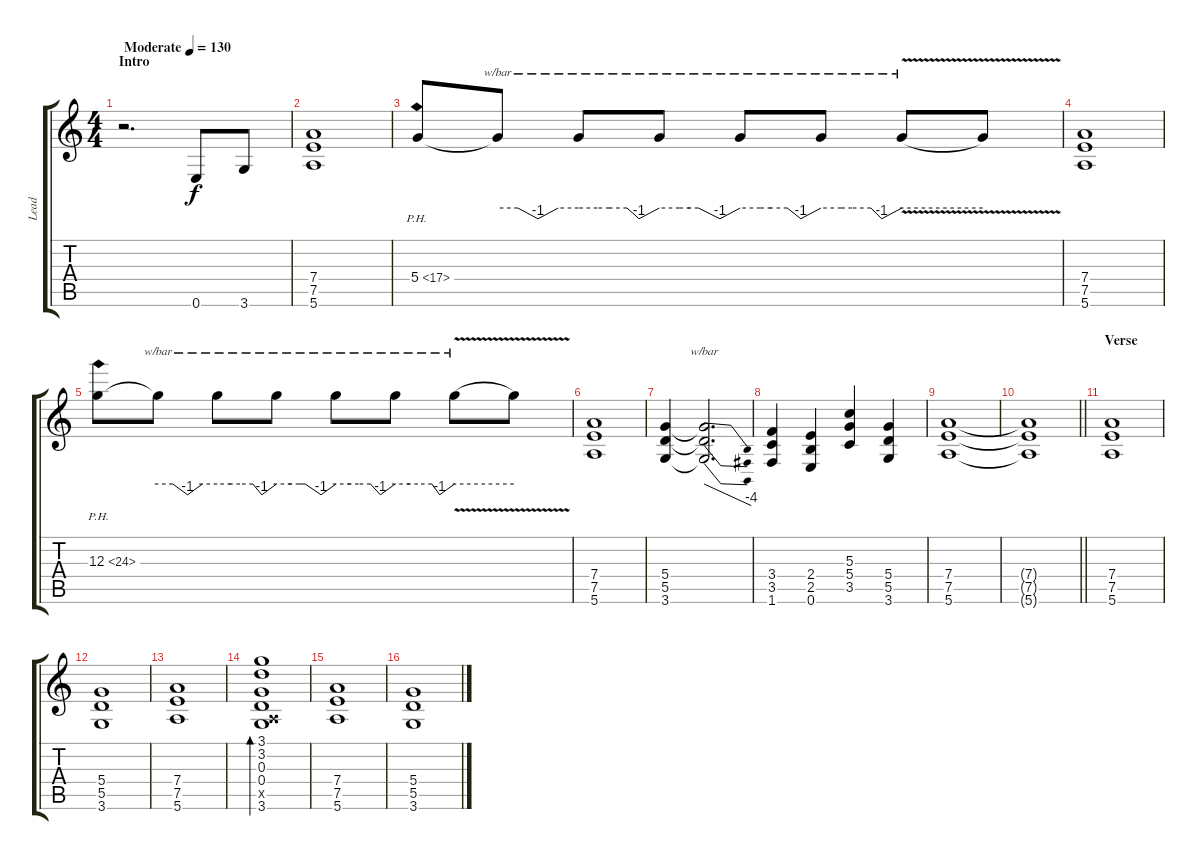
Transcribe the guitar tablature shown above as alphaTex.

\track ("Lead" "Lead") {instrument overdrivenguitar}
\staff {score tabs}
\tuning (E4 B3 G3 D3 A2 E2) {hide}
\ts (4 4)
\section ("" "Intro")
\tempo (130 "Moderate")
\clef g2
\ks c
r.2{d dy f instrument overdrivenguitar} 0.6.8 3.6.8 |
(7.4 7.5 5.6).1 |
5.4{ph 12}.8 5.4{t}.8{tbe (custom default 0 0 15 0 30 -4 45 0 60 0)} 5.4{t}.8{tbe (custom default 0 0 14 0 23 0 36 0 45 -4 60 0)} 5.4{t}.8{tbe (custom default 0 0 15 0 23 0 29 0 45 -4 60 0)} 5.4{t}.8{tbe (custom default 0 0 15 0 23 0 35 0 45 -4 60 0)} 5.4{t}.8{tbe (custom default 0 0 15 0 23 0 37 0 45 -4 60 0)} 5.4{v t}.8{tbe (hold default 0 0 60 0)} 5.4{t}.8 |
(7.4 7.5 5.6).1 |
12.3{ph 12}.8 12.3{t}.8{tbe (custom default 0 0 15 0 30 -4 45 0 60 0)} 12.3{t}.8{tbe (custom default 0 0 14 0 23 0 36 0 45 -4 60 0)} 12.3{t}.8{tbe (custom default 0 0 15 0 23 0 29 0 45 -4 60 0)} 12.3{t}.8{tbe (custom default 0 0 15 0 23 0 35 0 45 -4 60 0)} 12.3{t}.8{tbe (custom default 0 0 15 0 23 0 37 0 45 -4 60 0)} 12.3{v t}.8{tbe (hold default 0 0 60 0)} 12.3{t}.8 |
(7.4 7.5 5.6).1 |
(5.4 5.5 3.6).4 (5.4{t} 5.5{t} 3.6{t}).2{d tbe (dive default 0 0 60 -16)} |
(3.4 3.5 1.6).4 (2.4 2.5 0.6).4 (5.3 5.4 3.5).4 (5.4 5.5 3.6).4 |
(7.4 7.5 5.6).1 |
\barLineRight lightlight
(7.4{t} 7.5{t} 5.6{t}).1 |
\section ("" "Verse")
(7.4 7.5 5.6).1 |
(5.4 5.5 3.6).1 |
(7.4 7.5 5.6).1 |
(3.1 3.2 0.3 0.4 0.5{x} 3.6).1{bd 60} |
(7.4 7.5 5.6).1 |
(5.4 5.5 3.6).1
